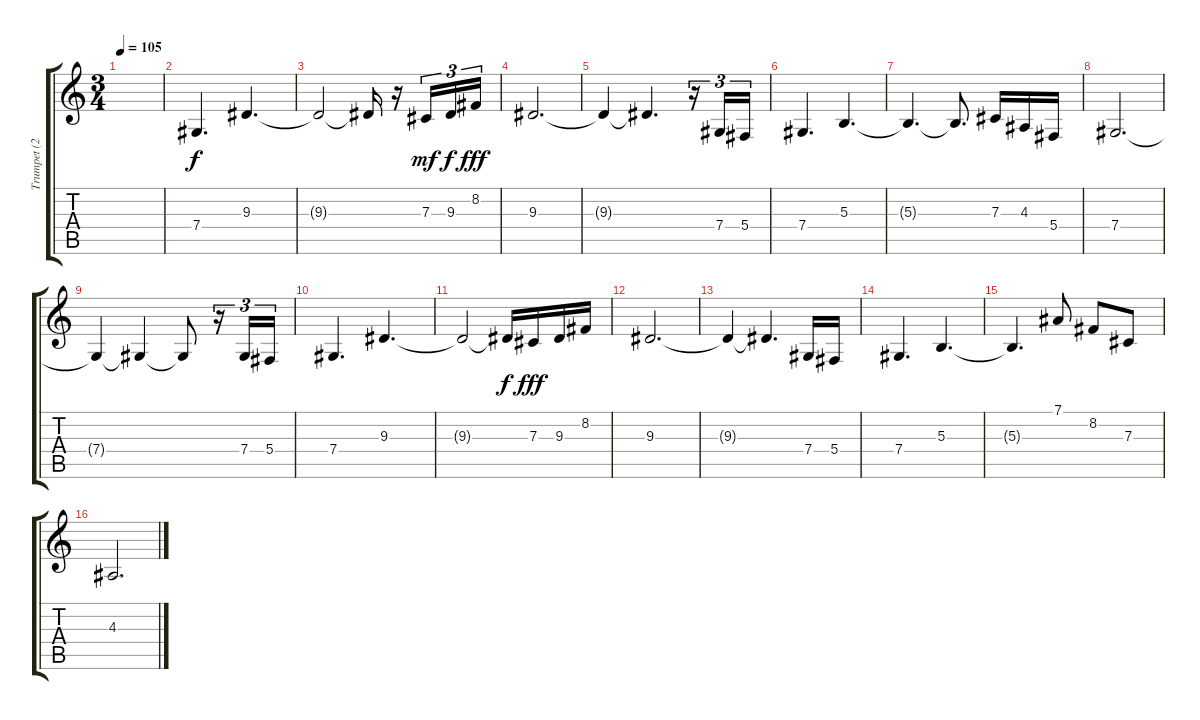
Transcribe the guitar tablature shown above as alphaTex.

\track ("Trumpet (2)" "Trumpet (2") {instrument trumpet}
\staff {score tabs}
\tuning (Eb4 Bb3 Gb3 Db3 Ab2 Eb2) {hide}
\ts (3 4)
\tempo 105
\clef g2
\ks c
|
7.4.4{d} 9.3.4{d} |
9.3{t}.2 9.3{t}.16{dy f} r.16 7.3.16{tu (3 2) dy mf} 9.3.16{tu (3 2) dy f} 8.2.16{tu (3 2) dy fff} |
9.3.2{d} |
9.3{t}.4 9.3{t}.4{d} r.16{tu (3 2)} 7.4.16{tu (3 2)} 5.4.16{tu (3 2)} |
7.4.4{d} 5.3.4{d} |
5.3{t}.4{d} 5.3{t}.8{d} 7.3.16 4.3.16 5.4.16 |
7.4.2{d} |
7.4{t}.4 7.4{t}.4 7.4{t}.8 r.16{tu (3 2)} 7.4.16{tu (3 2)} 5.4.16{tu (3 2)} |
7.4.4{d} 9.3.4{d} |
9.3{t}.2 9.3{t}.16{dy f} 7.3.16{dy fff} 9.3.16 8.2.16 |
9.3.2{d} |
9.3{t}.4 9.3{t}.4{d} 7.4.16 5.4.16 |
7.4.4{d} 5.3.4{d} |
5.3{t}.4{d} 7.1.8 8.2.8 7.3.8 |
4.3.2{d}
